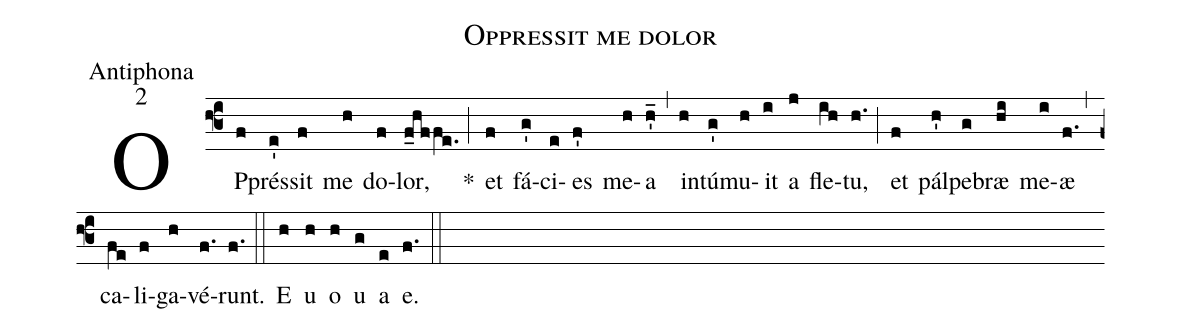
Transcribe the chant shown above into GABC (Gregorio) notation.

name:Oppressit me dolor;
office-part:Antiphona;
mode:2;
%%
(f3) OP(f)prés(e')sit(f) me(h) do(f)lor,(f_hffe.) <clear>*(;) et(f) fá(g')ci(e)es(f') me(h)a(h'_) (,) in(h)tú(g')mu(h)it(i) a(j) fle(ih)tu,(h.) (;) et(f) pál(h')pe(g)bræ(hi) me(i)æ(f.) (,) ca(fe)li(f)ga(h)vé(f.)runt.(f.) (::) <eu>E(h) u(h) o(h) u(g) a(e) e.</eu>(f.) (::)
